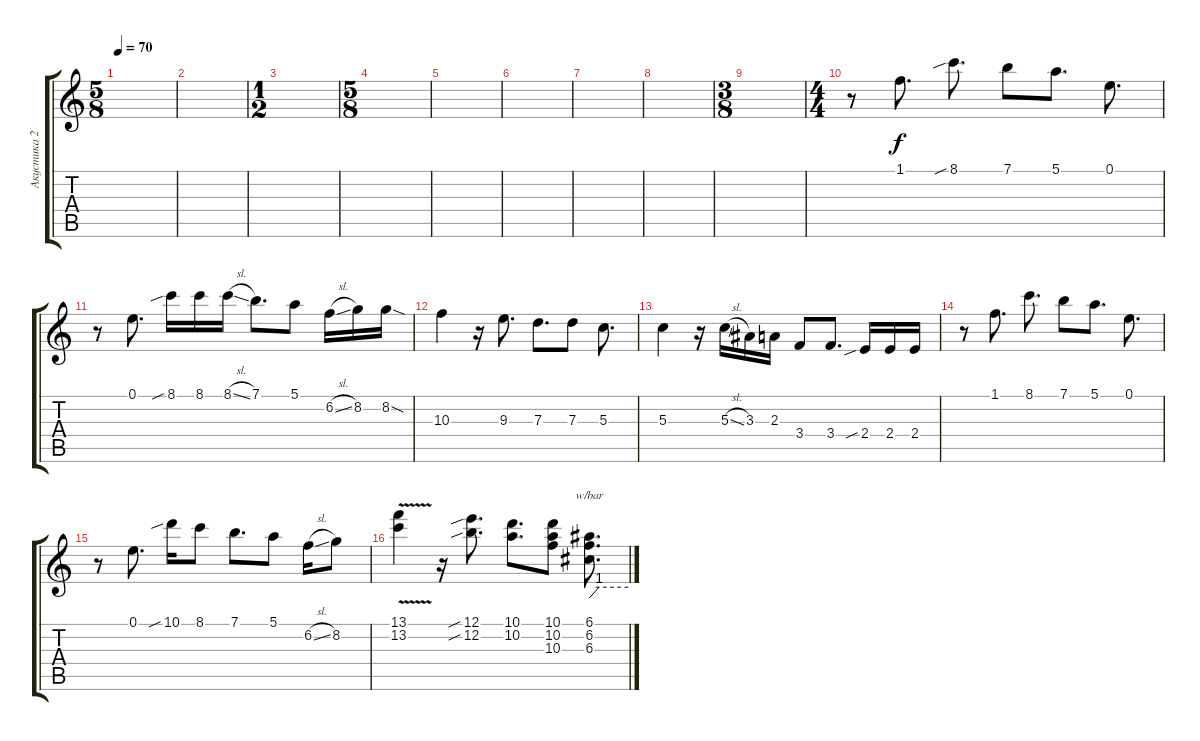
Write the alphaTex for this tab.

\track ("Акустика 2" "Акустика 2") {instrument electricguitarclean}
\staff {score tabs}
\tuning (E4 B3 G3 D3 A2 E2) {hide}
\ts (5 8)
\tempo 70
\clef g2
\ks c
|
|
\ts (1 2)
|
\ts (5 8)
|
|
|
|
|
\ts (3 8)
|
\ts (4 4)
r.8{volume 14 instrument acousticguitarsteel} 1.1.8{d} 8.1{sib}.8{d} 7.1.8 5.1.8{d} 0.1.8{d} |
r.8 0.1.8{d} 8.1{sib}.16 8.1.16 8.1{sl}.16 7.1.8{d} 5.1.8 6.2{sl}.16 8.2.16 8.2{sod}.16 |
10.3.4 r.16 9.3.8{d} 7.3.8{d} 7.3.8 5.3.8{d} |
5.3.4 r.16 5.3{sl}.16 3.3.16 2.3.16 3.4.8 3.4.8{d} 2.4{sib}.16 2.4.16 2.4.16 |
r.8 1.1.8{d} 8.1.8{d} 7.1.8 5.1.8{d} 0.1.8{d} |
r.8 0.1.8{d} 10.1{sib}.16 8.1.8 7.1.8{d} 5.1.8 6.2{sl}.16 8.2.8 |
(13.1{v} 13.2).4 r.16 (12.1{sib} 12.2{sib}).8{d} (10.1 10.2).8{d} (10.1 10.2 10.3).8 (6.1 6.2 6.3).8{d tbe (custom default 0 0 15 4 60 4)}
